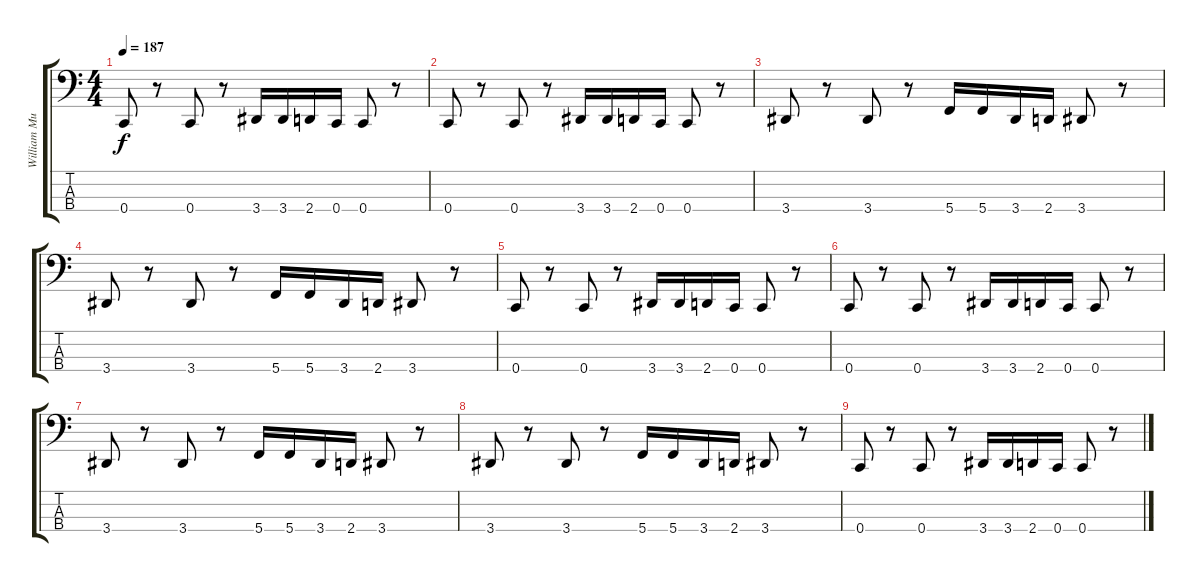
\track ("William Murderface (Bass Guitar)" "William Mu") {instrument electricbassfinger}
\staff {score tabs}
\tuning (Eb2 Bb1 F1 C1) {hide}
\ts (4 4)
\tempo 187
\clef f4
\ks c
0.4.8{dy f} r.8 0.4.8 r.8 3.4.16 3.4.16 2.4.16 0.4.16 0.4.8 r.8 |
0.4.8 r.8 0.4.8 r.8 3.4.16 3.4.16 2.4.16 0.4.16 0.4.8 r.8 |
3.4.8 r.8 3.4.8 r.8 5.4.16 5.4.16 3.4.16 2.4.16 3.4.8 r.8 |
3.4.8 r.8 3.4.8 r.8 5.4.16 5.4.16 3.4.16 2.4.16 3.4.8 r.8 |
0.4.8 r.8 0.4.8 r.8 3.4.16 3.4.16 2.4.16 0.4.16 0.4.8 r.8 |
0.4.8 r.8 0.4.8 r.8 3.4.16 3.4.16 2.4.16 0.4.16 0.4.8 r.8 |
3.4.8 r.8 3.4.8 r.8 5.4.16 5.4.16 3.4.16 2.4.16 3.4.8 r.8 |
3.4.8 r.8 3.4.8 r.8 5.4.16 5.4.16 3.4.16 2.4.16 3.4.8 r.8 |
0.4.8 r.8 0.4.8 r.8 3.4.16 3.4.16 2.4.16 0.4.16 0.4.8 r.8
